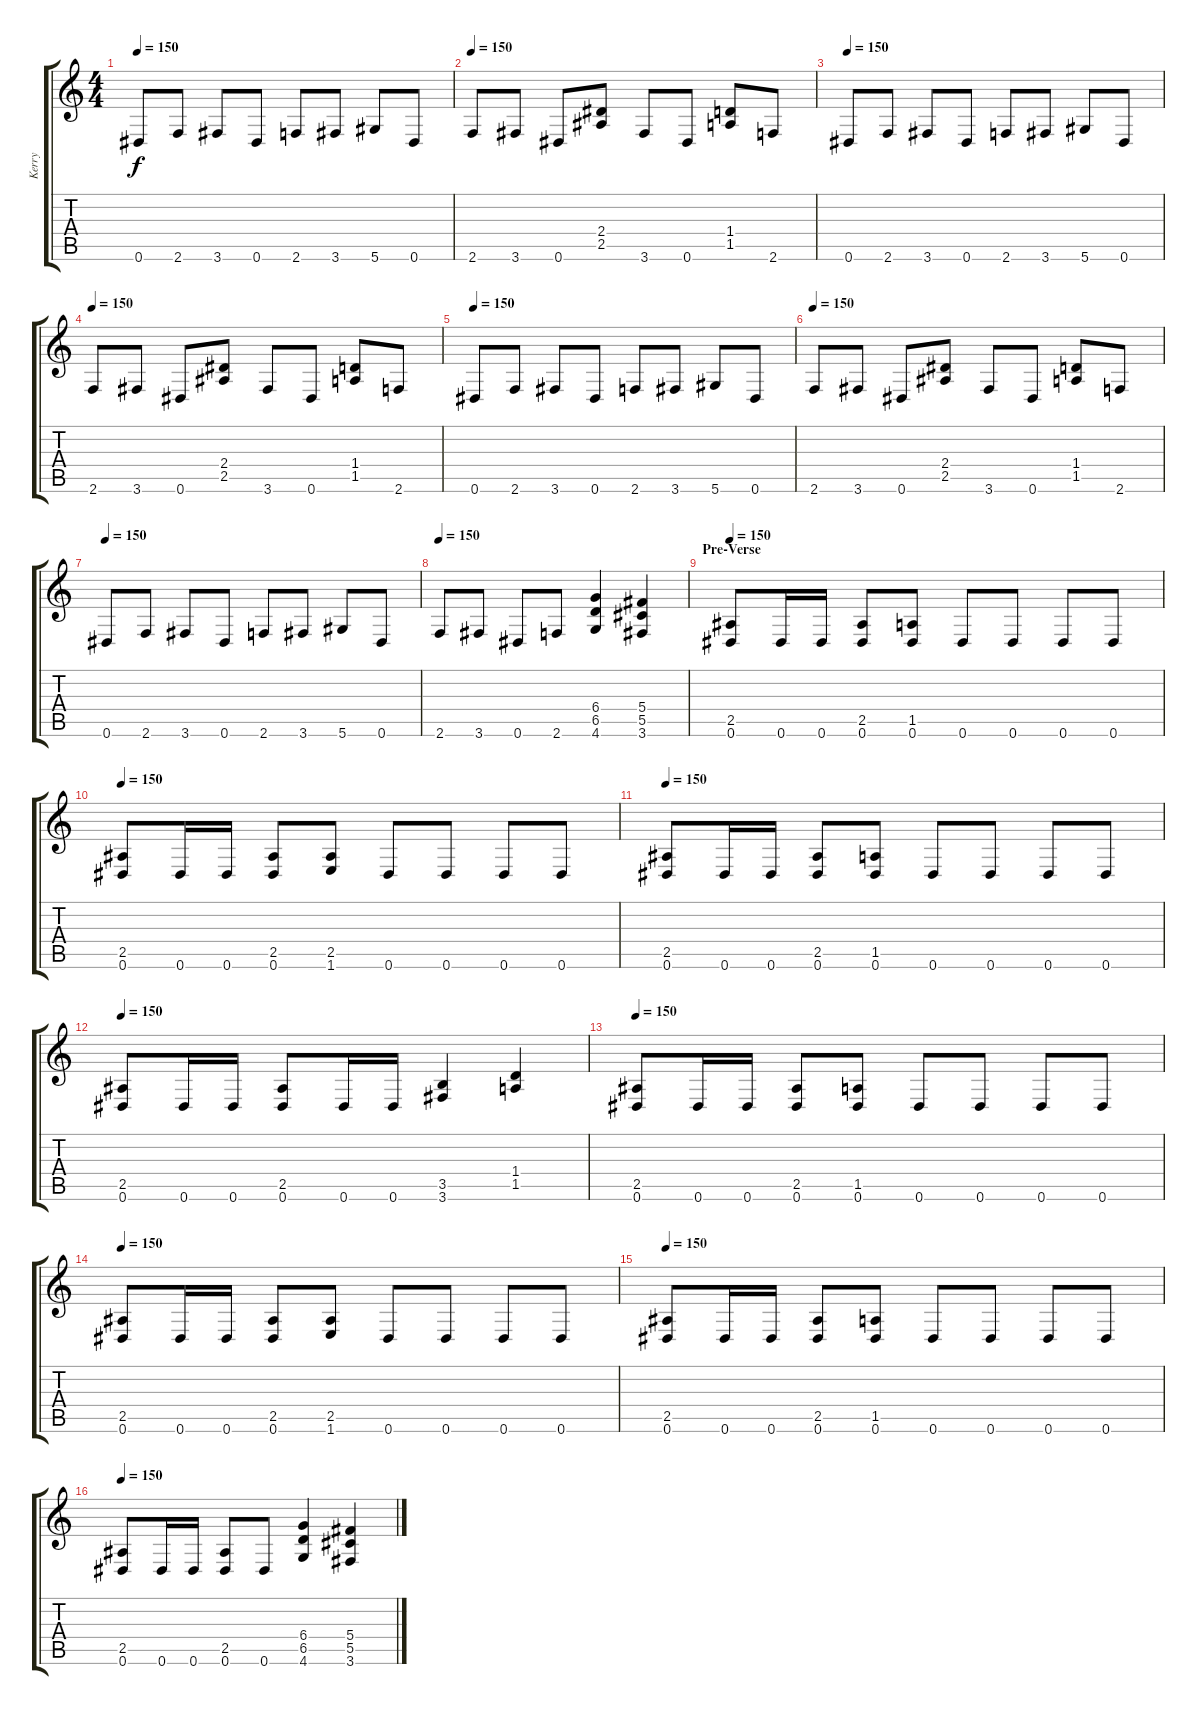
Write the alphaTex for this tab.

\track ("Kerry" "Kerry") {instrument distortionguitar}
\staff {score tabs}
\tuning (Eb4 Bb3 Gb3 Db3 Ab2 Eb2) {hide}
\ts (4 4)
\tempo 150
\clef g2
\ks c
0.6.8{dy f} 2.6.8 3.6.8 0.6.8 2.6.8 3.6.8 5.6.8 0.6.8 |
\tempo 150
2.6.8 3.6.8 0.6.8 (2.4 2.5).8 3.6.8 0.6.8 (1.4 1.5).8 2.6.8 |
\tempo 150
0.6.8 2.6.8 3.6.8 0.6.8 2.6.8 3.6.8 5.6.8 0.6.8 |
\tempo 150
2.6.8 3.6.8 0.6.8 (2.4 2.5).8 3.6.8 0.6.8 (1.4 1.5).8 2.6.8 |
\tempo 150
0.6.8 2.6.8 3.6.8 0.6.8 2.6.8 3.6.8 5.6.8 0.6.8 |
\tempo 150
2.6.8 3.6.8 0.6.8 (2.4 2.5).8 3.6.8 0.6.8 (1.4 1.5).8 2.6.8 |
\tempo 150
0.6.8 2.6.8 3.6.8 0.6.8 2.6.8 3.6.8 5.6.8 0.6.8 |
\tempo 150
2.6.8 3.6.8 0.6.8 2.6.8 (6.4 6.5 4.6).4 (5.4 5.5 3.6).4 |
\section ("" "Pre-Verse")
\tempo 150
(2.5 0.6).8 0.6.16 0.6.16 (2.5 0.6).8 (1.5 0.6).8 0.6.8 0.6.8 0.6.8 0.6.8 |
\tempo 150
(2.5 0.6).8 0.6.16 0.6.16 (2.5 0.6).8 (2.5 1.6).8 0.6.8 0.6.8 0.6.8 0.6.8 |
\tempo 150
(2.5 0.6).8 0.6.16 0.6.16 (2.5 0.6).8 (1.5 0.6).8 0.6.8 0.6.8 0.6.8 0.6.8 |
\tempo 150
(2.5 0.6).8 0.6.16 0.6.16 (2.5 0.6).8 0.6.16 0.6.16 (3.5 3.6).4 (1.4 1.5).4 |
\tempo 150
(2.5 0.6).8 0.6.16 0.6.16 (2.5 0.6).8 (1.5 0.6).8 0.6.8 0.6.8 0.6.8 0.6.8 |
\tempo 150
(2.5 0.6).8 0.6.16 0.6.16 (2.5 0.6).8 (2.5 1.6).8 0.6.8 0.6.8 0.6.8 0.6.8 |
\tempo 150
(2.5 0.6).8 0.6.16 0.6.16 (2.5 0.6).8 (1.5 0.6).8 0.6.8 0.6.8 0.6.8 0.6.8 |
\tempo 150
(2.5 0.6).8 0.6.16 0.6.16 (2.5 0.6).8 0.6.8 (6.4 6.5 4.6).4 (5.4 5.5 3.6).4
